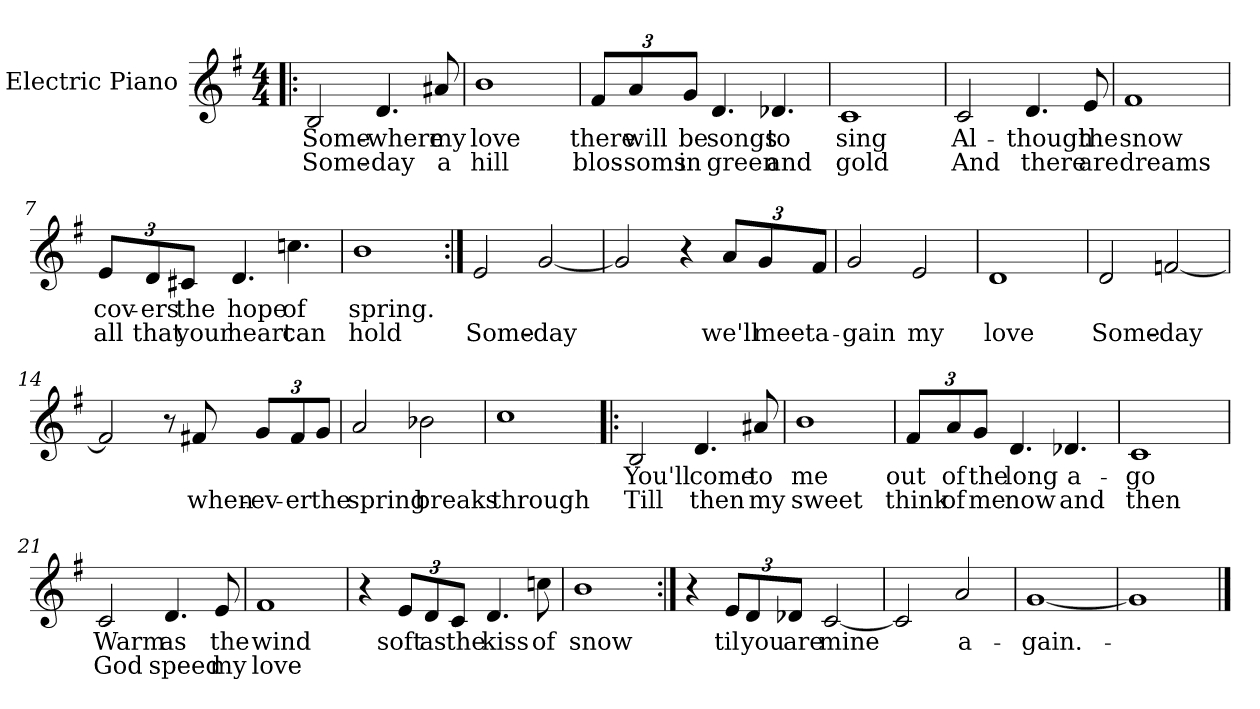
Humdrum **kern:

**kern	**text	**text
*part1	*part1	*part1
*staff1	*staff1	*staff1
*I"Electric Piano	*	*
*I'E.Pno	*	*
*clefG2	*	*
*k[f#]	*	*
*G:	*	*
*M4/4	*	*
=1!|:	=1!|:	=1!|:
2B/	Some-	Some-
4.d/	-where	-day
8a#X/	my	a
=2	=2	=2
1b	love	hill
=3	=3	=3
*Xbrackettup	*	*
12f#/L	there	blos-
12a/	will	-soms
12g/J	be	in
4.d/	songs	green
4.d-X/	to	and
=4	=4	=4
1c	sing	gold
!!LO:LB:g=z
=5	=5	=5
2c/	Al-	And
4.d/	-though	there
8e/	the	are
=6	=6	=6
1f#	snow	dreams
=7	=7	=7
12e/L	cov-	all
12d/	-ers	that
12c#X/J	the	your
4.d/	hope	heart
4.ccn\	of	can
=8	=8	=8
1b	spring.	hold
=9:|!	=9:|!	=9:|!
2e/	.	Some-
[2g/	.	-day
!!LO:LB:g=z
=10	=10	=10
2g/]	.	.
4r	.	.
12a/L	.	we'll
12g/	.	meet
12f#/J	.	a-
=11	=11	=11
2g/	.	-gain
2e/	.	my
=12	=12	=12
1d	.	love
=13	=13	=13
2d/	.	Some-
[2fn/	.	-day
=14	=14	=14
2fn/]	.	.
8r	.	.
8f#X/	.	when-
12g/L	.	-ev-
12f#/	.	-er
12g/J	.	the
!!LO:LB:g=z
=15	=15	=15
2a/	.	spring
2b-X\	.	breaks
=16	=16	=16
1cc	.	through
=17!|:	=17!|:	=17!|:
2B/	You'll	Till
4.d/	come	then
8a#X/	to	my
=18	=18	=18
1b	me	sweet
=19	=19	=19
12f#/L	out	think
12a/	of	of
12g/J	the	me
4.d/	long	now
4.d-X/	a-	and
!!LO:LB:g=z
=20	=20	=20
1c	-go	then
=21	=21	=21
2c/	Warm	God
4.d/	as	speed
8e/	the	my
=22	=22	=22
1f#	wind	love
=23	=23	=23
4r	.	.
12e/L	soft	.
12d/	as	.
12c/J	the	.
4.d/	kiss	.
8ccn\	of	.
=24	=24	=24
1b	snow	.
!!LO:LB:g=z
=25:|!	=25:|!	=25:|!
4r	.	.
12e/L	til	.
12d/	you	.
12d-X/J	are	.
[2c/	mine	.
=26	=26	=26
2c/]	.	.
2a/	a-	.
=27	=27	=27
[1g	-gain.-	.
=28	=28	=28
1g]	.	.
==	==	==
*-	*-	*-
